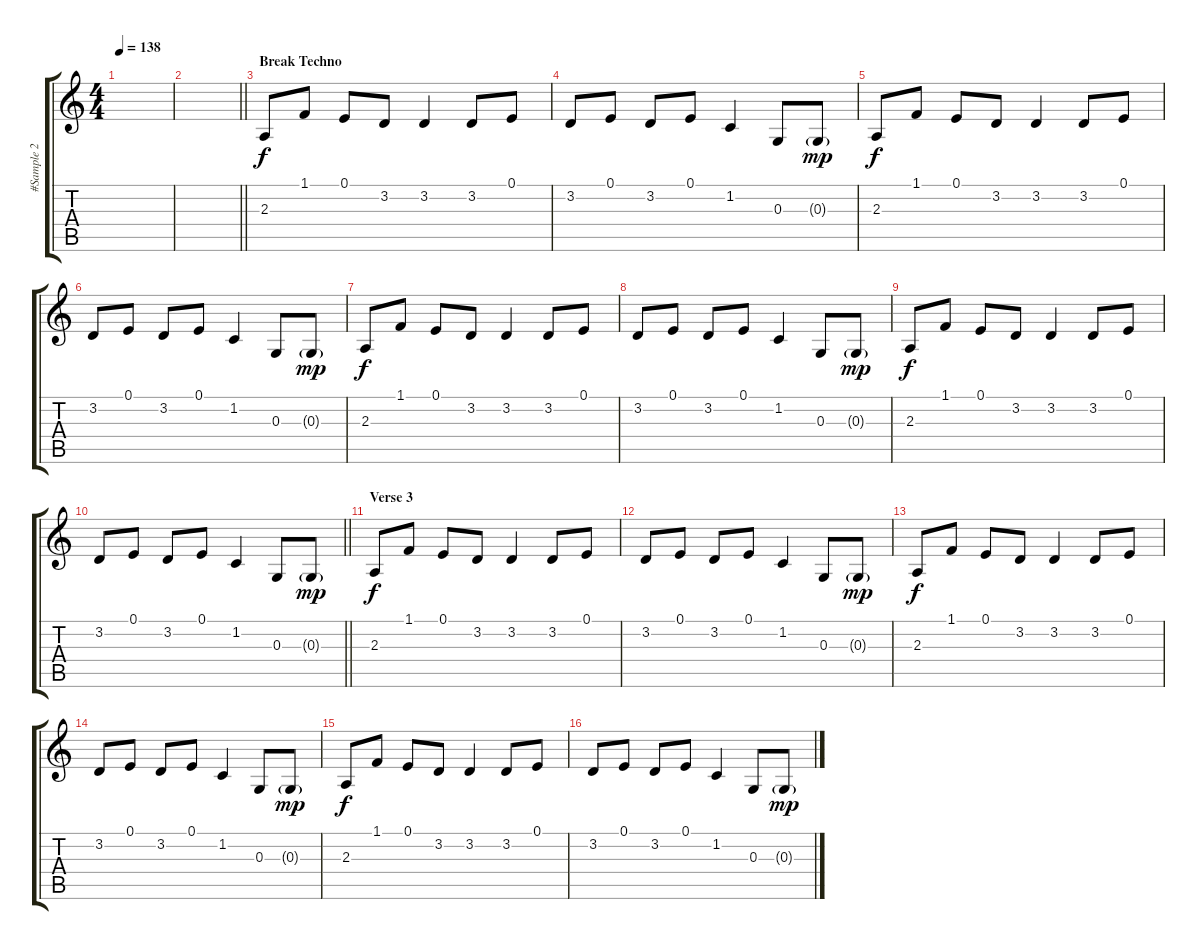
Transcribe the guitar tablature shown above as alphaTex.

\track ("#Sample 2" "#Sample 2") {instrument pad7halo}
\staff {score tabs}
\tuning (E4 B3 G3 D3 A2 E2) {hide}
\ts (4 4)
\tempo 138
\clef g2
\ks c
|
\barLineRight lightlight
|
\section ("" "Break Techno")
2.3.8 1.1.8 0.1.8 3.2.8 3.2.4 3.2.8 0.1.8 |
3.2.8 0.1.8 3.2.8 0.1.8 1.2.4 0.3.8 0.3{g}.8{dy mp} |
2.3.8{dy f} 1.1.8 0.1.8 3.2.8 3.2.4 3.2.8 0.1.8 |
3.2.8 0.1.8 3.2.8 0.1.8 1.2.4 0.3.8 0.3{g}.8{dy mp} |
2.3.8{dy f} 1.1.8 0.1.8 3.2.8 3.2.4 3.2.8 0.1.8 |
3.2.8 0.1.8 3.2.8 0.1.8 1.2.4 0.3.8 0.3{g}.8{dy mp} |
2.3.8{dy f} 1.1.8 0.1.8 3.2.8 3.2.4 3.2.8 0.1.8 |
\barLineRight lightlight
3.2.8 0.1.8 3.2.8 0.1.8 1.2.4 0.3.8 0.3{g}.8{dy mp} |
\section ("" "Verse 3")
2.3.8{dy f} 1.1.8 0.1.8 3.2.8 3.2.4 3.2.8 0.1.8 |
3.2.8 0.1.8 3.2.8 0.1.8 1.2.4 0.3.8 0.3{g}.8{dy mp} |
2.3.8{dy f} 1.1.8 0.1.8 3.2.8 3.2.4 3.2.8 0.1.8 |
3.2.8 0.1.8 3.2.8 0.1.8 1.2.4 0.3.8 0.3{g}.8{dy mp} |
2.3.8{dy f} 1.1.8 0.1.8 3.2.8 3.2.4 3.2.8 0.1.8 |
3.2.8 0.1.8 3.2.8 0.1.8 1.2.4 0.3.8 0.3{g}.8{dy mp}
